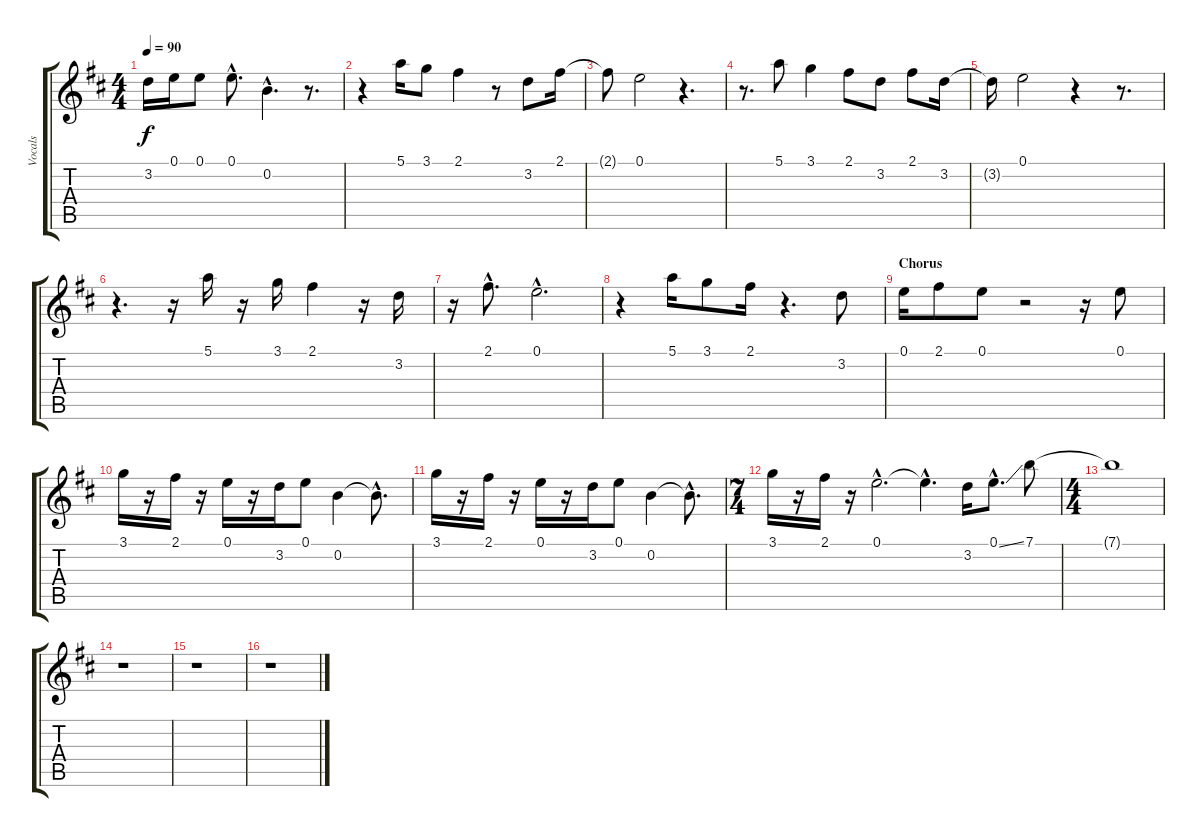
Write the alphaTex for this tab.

\track ("Vocals" "Vocals") {instrument electricguitarjazz}
\staff {score tabs}
\tuning (E4 B3 G3 D3 A2 E2) {hide}
\ts (4 4)
\tempo 90
\clef g2
\ks bminor
3.2{t}.16{dy f} 0.1.16 0.1.8 0.1{hac}.8{d} 0.2{hac}.4{d} r.8{d} |
r.4 5.1.16 3.1.8 2.1.4 r.8 3.2.8 2.1.16 |
2.1{t}.8 0.1.2 r.4{d} |
r.8{d} 5.1.8 3.1.4 2.1.8 3.2.8 2.1.8 3.2.16 |
3.2{t}.16 0.1.2 r.4 r.8{d} |
r.4{d} r.16 5.1.16 r.16 3.1.16 2.1.4 r.16 3.2.16 |
r.16 2.1{hac}.8{d} 0.1{hac}.2{d} |
r.4 5.1.16 3.1.8 2.1.16 r.4{d} 3.2.8 |
\section ("" "Chorus")
0.1.16 2.1.8 0.1.8 r.2 r.16 0.1.8 |
3.1.16 r.16 2.1.16 r.16 0.1.16 r.16 3.2.16 0.1.8 0.2.4 0.2{hac t}.8{d} |
3.1.16 r.16 2.1.16 r.16 0.1.16 r.16 3.2.16 0.1.8 0.2.4 0.2{hac t}.8{d} |
\ts (7 4)
3.1.16 r.16 2.1.16 r.16 0.1{hac}.2{d} 0.1{hac t}.4{d} 3.2.16 0.1{ss hac}.8{d} 7.1.8 |
\ts (4 4)
7.1{t}.1 |
r.1 |
r.1 |
r.1
